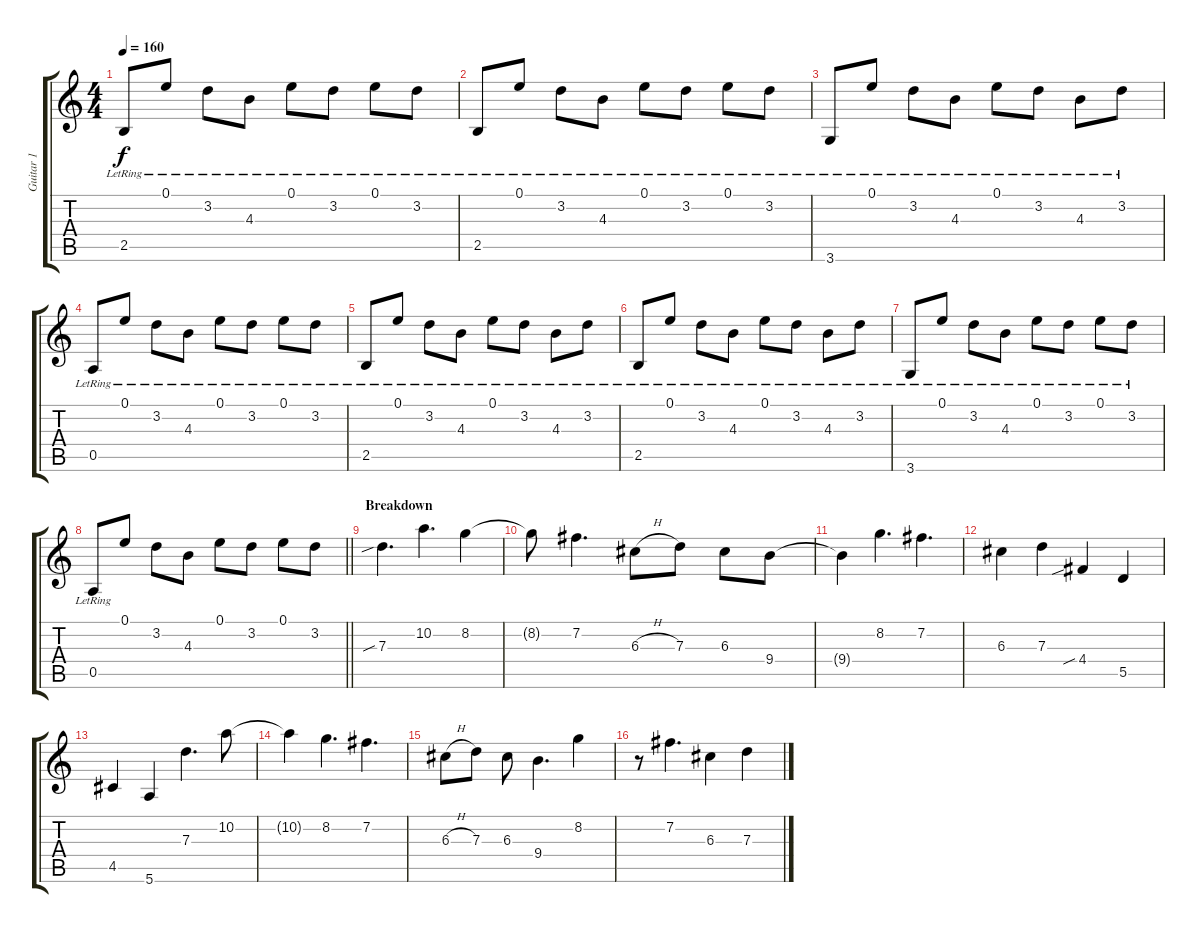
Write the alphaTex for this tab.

\track ("Guitar 1" "Guitar 1") {instrument overdrivenguitar}
\staff {score tabs}
\tuning (E4 B3 G3 D3 A2 E2) {hide}
\ts (4 4)
\tempo 160
\clef g2
\ks c
2.5{lr}.8{dy f} 0.1{lr}.8 3.2{lr}.8 4.3{lr}.8 0.1{lr}.8 3.2{lr}.8 0.1{lr}.8 3.2{lr}.8 |
2.5{lr}.8 0.1{lr}.8 3.2{lr}.8 4.3{lr}.8 0.1{lr}.8 3.2{lr}.8 0.1{lr}.8 3.2{lr}.8 |
3.6{lr}.8 0.1{lr}.8 3.2{lr}.8 4.3{lr}.8 0.1{lr}.8 3.2{lr}.8 4.3{lr}.8 3.2{lr}.8 |
0.5{lr}.8 0.1{lr}.8 3.2{lr}.8 4.3{lr}.8 0.1{lr}.8 3.2{lr}.8 0.1{lr}.8 3.2{lr}.8 |
2.5{lr}.8 0.1{lr}.8 3.2{lr}.8 4.3{lr}.8 0.1{lr}.8 3.2{lr}.8 4.3{lr}.8 3.2{lr}.8 |
2.5{lr}.8 0.1{lr}.8 3.2{lr}.8 4.3{lr}.8 0.1{lr}.8 3.2{lr}.8 4.3{lr}.8 3.2{lr}.8 |
3.6{lr}.8 0.1{lr}.8 3.2{lr}.8 4.3{lr}.8 0.1{lr}.8 3.2{lr}.8 0.1{lr}.8 3.2{lr}.8 |
\barLineRight lightlight
0.5{lr}.8 0.1.8 3.2.8 4.3.8 0.1.8 3.2.8 0.1.8 3.2.8 |
\section ("" "Breakdown")
7.3{sib}.4{d balance 0 instrument overdrivenguitar} 10.2.4{d} 8.2.4 |
8.2{t}.8 7.2.4{d} 6.3{h}.8 7.3.8 6.3.8 9.4.8 |
9.4{t}.4 8.2.4{d} 7.2.4{d} |
6.3.4 7.3.4 4.4{sib}.4 5.5.4 |
4.5.4 5.6.4 7.3.4{d} 10.2.8 |
10.2{t}.4 8.2.4{d} 7.2.4{d} |
6.3{h}.8 7.3.8 6.3.8 9.4.4{d} 8.2.4 |
r.8 7.2.4{d} 6.3.4 7.3.4
